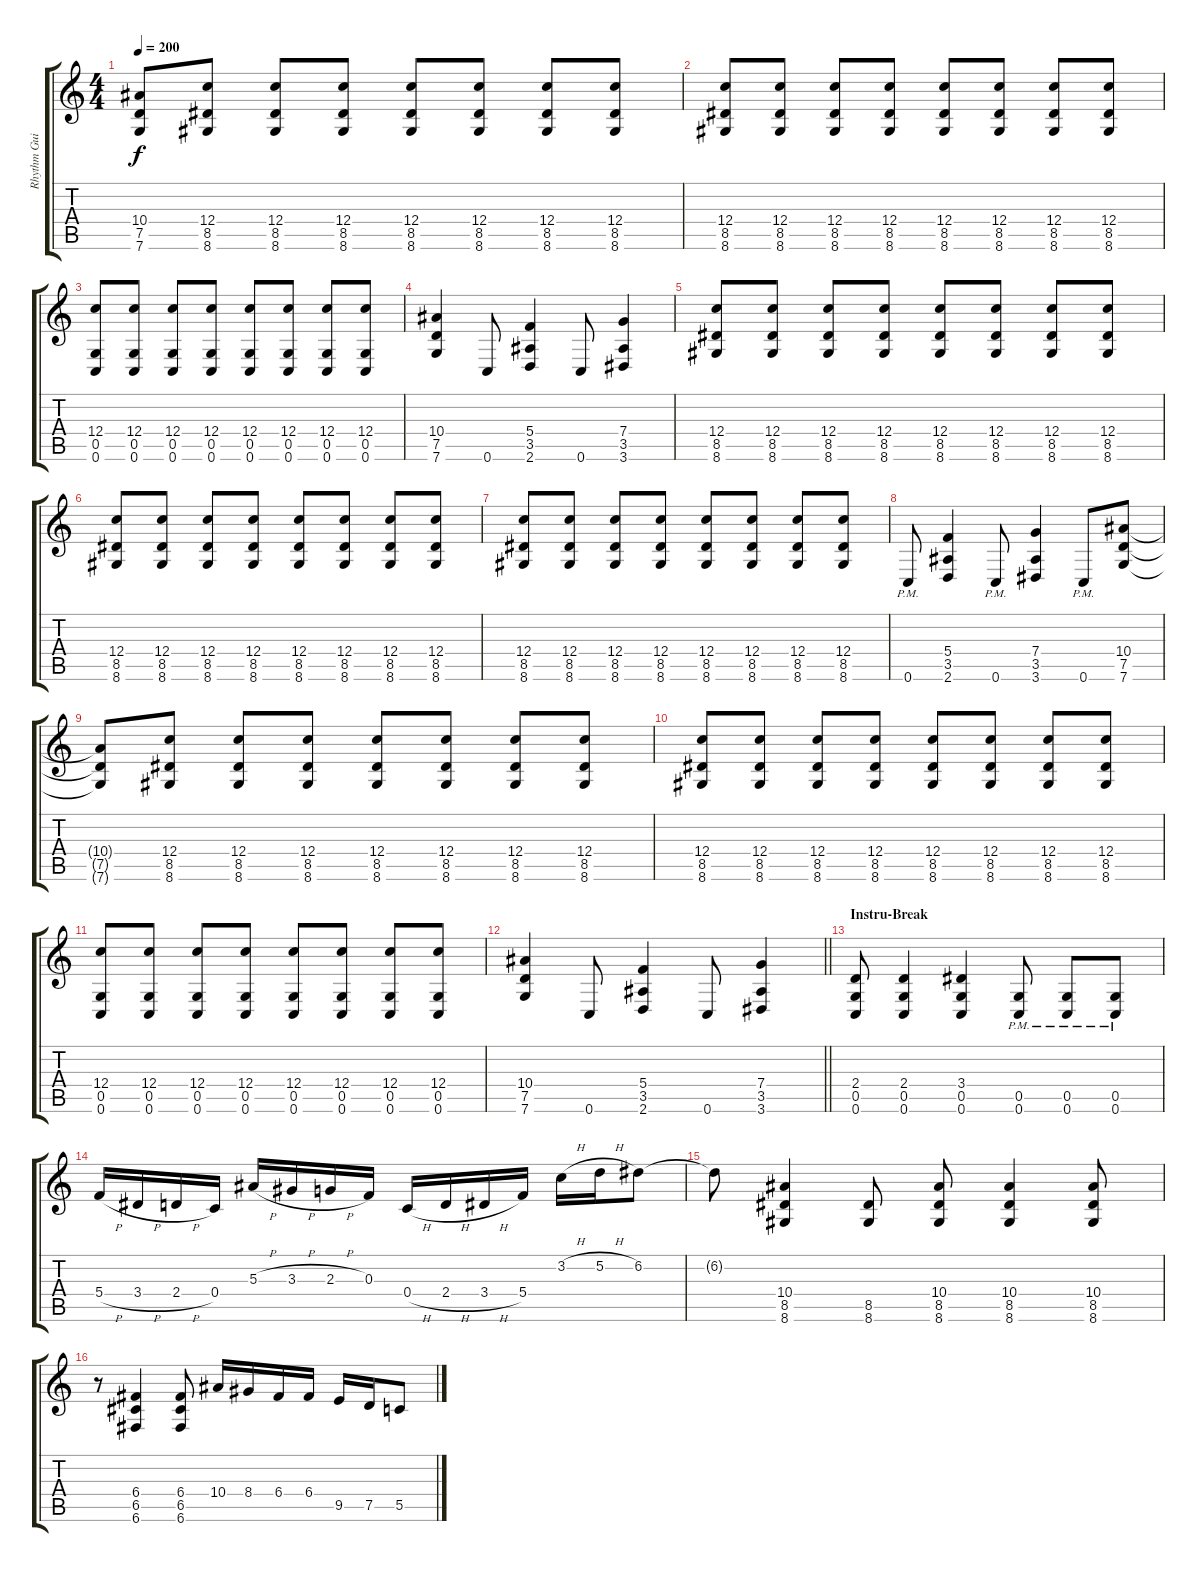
\track ("Rhythm Guitar" "Rhythm Gui") {instrument overdrivenguitar}
\staff {score tabs}
\tuning (D4 A3 F3 C3 G2 C2) {hide}
\ts (4 4)
\tempo 200
\clef g2
\ks c
(10.4{t} 7.5{t} 7.6{t}).8{dy f} (12.4 8.5 8.6).8 (12.4 8.5 8.6).8 (12.4 8.5 8.6).8 (12.4 8.5 8.6).8 (12.4 8.5 8.6).8 (12.4 8.5 8.6).8 (12.4 8.5 8.6).8 |
(12.4 8.5 8.6).8 (12.4 8.5 8.6).8 (12.4 8.5 8.6).8 (12.4 8.5 8.6).8 (12.4 8.5 8.6).8 (12.4 8.5 8.6).8 (12.4 8.5 8.6).8 (12.4 8.5 8.6).8 |
(12.4 0.5 0.6).8 (12.4 0.5 0.6).8 (12.4 0.5 0.6).8 (12.4 0.5 0.6).8 (12.4 0.5 0.6).8 (12.4 0.5 0.6).8 (12.4 0.5 0.6).8 (12.4 0.5 0.6).8 |
(10.4 7.5 7.6).4 0.6.8 (5.4 3.5 2.6).4 0.6.8 (7.4 3.5 3.6).4 |
(12.4 8.5 8.6).8 (12.4 8.5 8.6).8 (12.4 8.5 8.6).8 (12.4 8.5 8.6).8 (12.4 8.5 8.6).8 (12.4 8.5 8.6).8 (12.4 8.5 8.6).8 (12.4 8.5 8.6).8 |
(12.4 8.5 8.6).8 (12.4 8.5 8.6).8 (12.4 8.5 8.6).8 (12.4 8.5 8.6).8 (12.4 8.5 8.6).8 (12.4 8.5 8.6).8 (12.4 8.5 8.6).8 (12.4 8.5 8.6).8 |
(12.4 8.5 8.6).8 (12.4 8.5 8.6).8 (12.4 8.5 8.6).8 (12.4 8.5 8.6).8 (12.4 8.5 8.6).8 (12.4 8.5 8.6).8 (12.4 8.5 8.6).8 (12.4 8.5 8.6).8 |
0.6{pm}.8 (5.4 3.5 2.6).4 0.6{pm}.8 (7.4 3.5 3.6).4 0.6{pm}.8 (10.4 7.5 7.6).8 |
(10.4{t} 7.5{t} 7.6{t}).8 (12.4 8.5 8.6).8 (12.4 8.5 8.6).8 (12.4 8.5 8.6).8 (12.4 8.5 8.6).8 (12.4 8.5 8.6).8 (12.4 8.5 8.6).8 (12.4 8.5 8.6).8 |
(12.4 8.5 8.6).8 (12.4 8.5 8.6).8 (12.4 8.5 8.6).8 (12.4 8.5 8.6).8 (12.4 8.5 8.6).8 (12.4 8.5 8.6).8 (12.4 8.5 8.6).8 (12.4 8.5 8.6).8 |
(12.4 0.5 0.6).8 (12.4 0.5 0.6).8 (12.4 0.5 0.6).8 (12.4 0.5 0.6).8 (12.4 0.5 0.6).8 (12.4 0.5 0.6).8 (12.4 0.5 0.6).8 (12.4 0.5 0.6).8 |
\barLineRight lightlight
(10.4 7.5 7.6).4 0.6.8 (5.4 3.5 2.6).4 0.6.8 (7.4 3.5 3.6).4 |
\section ("" "Instru-Break")
(2.4 0.5 0.6).8 (2.4 0.5 0.6).4 (3.4 0.5 0.6).4 (0.5{pm} 0.6{pm}).8 (0.5{pm} 0.6{pm}).8 (0.5{pm} 0.6{pm}).8 |
5.4{h}.16 3.4{h}.16 2.4{h}.16 0.4.16 5.3{h}.16 3.3{h}.16 2.3{h}.16 0.3.16 0.4{h}.16 2.4{h}.16 3.4{h}.16 5.4.16 3.2{h}.16 5.2{h}.16 6.2.8 |
6.2{t}.8 (10.4 8.5 8.6).4 (8.5 8.6).8 (10.4 8.5 8.6).8 (10.4 8.5 8.6).4 (10.4 8.5 8.6).8 |
r.8 (6.4 6.5 6.6).4 (6.4 6.5 6.6).8 10.4.16 8.4.16 6.4.16 6.4.16 9.5.16 7.5.16 5.5.8
